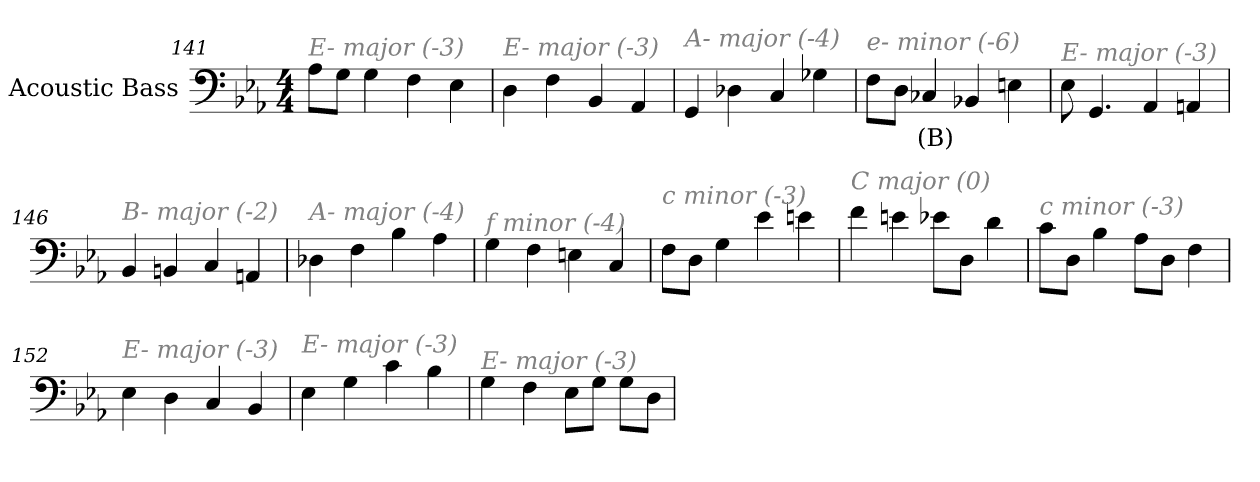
**kern	**text
*part1	*part1
*staff1	*staff1
*I"Acoustic Bass	*
*clefF4	*
*ITrd7c12	*
*k[b-e-a-]	*
*E-:	*
*M4/4	*
=141	=141
!LO:TX:i:color=#808080:t=E- major (-3)	!
8AA-L	.
8GGJ	.
4GG	.
4FF	.
4EE-	.
=142	=142
!LO:TX:i:color=#808080:t=E- major (-3)	!
4DD	.
4FF	.
4BBB-	.
4AAA-	.
=143	=143
!LO:TX:i:color=#808080:t=A- major (-4)	!
4GGG	.
4DD-X	.
4CC	.
4GG-X	.
=144	=144
!LO:TX:i:color=#808080:t=e- minor (-6)	!
8FFL	.
8DDJ	.
4CC-Xi	(B)
4BBB-X	.
4EEn	.
=145	=145
!LO:TX:i:color=#808080:t=E- major (-3)	!
8EE-	.
4.GGG	.
4AAA-	.
4AAAn	.
=146	=146
!LO:TX:i:color=#808080:t=B- major (-2)	!
4BBB-	.
4BBBn	.
4CC	.
4AAAn	.
=147	=147
!LO:TX:i:color=#808080:t=A- major (-4)	!
4DD-X	.
4FF	.
4BB-	.
4AA-	.
=148	=148
!LO:TX:i:color=#808080:t=f minor (-4)	!
4GG	.
4FF	.
4EEn	.
4CC	.
=149	=149
!LO:TX:i:color=#808080:t=c minor (-3)	!
8FFL	.
8DDJ	.
4GG	.
4E-	.
4En	.
=150	=150
!LO:TX:i:color=#808080:t=C major (0)	!
4F	.
4En	.
8E-XL	.
8DDJ	.
4D	.
=151	=151
!LO:TX:i:color=#808080:t=c minor (-3)	!
8CL	.
8DDJ	.
4BB-	.
8AA-L	.
8DDJ	.
4FF	.
=152	=152
!LO:TX:i:color=#808080:t=E- major (-3)	!
4EE-	.
4DD	.
4CC	.
4BBB-	.
=153	=153
!LO:TX:i:color=#808080:t=E- major (-3)	!
4EE-	.
4GG	.
4C	.
4BB-	.
=154	=154
!LO:TX:i:color=#808080:t=E- major (-3)	!
4GG	.
4FF	.
8EE-L	.
8GGJ	.
8GGL	.
8DDJ	.
=	=
*-	*-
